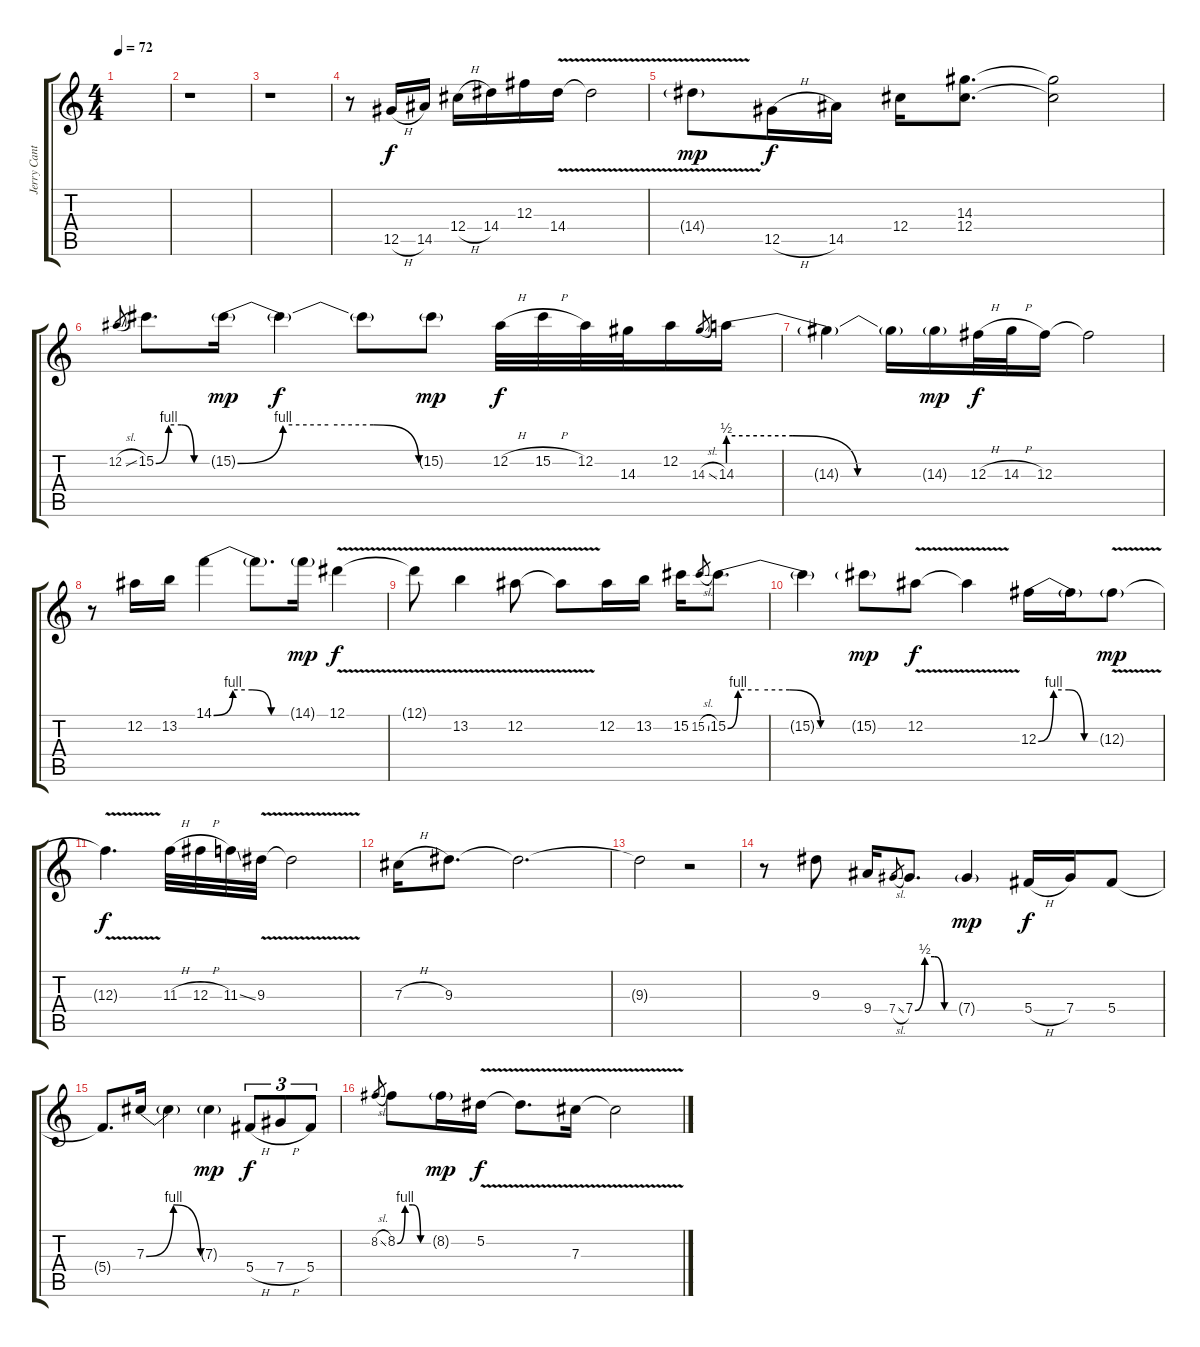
\track ("Jerry Cantrell - Guitar 2 - Talkbox" "Jerry Cant") {instrument overdrivenguitar}
\staff {score tabs}
\tuning (Eb4 Bb3 Gb3 Db3 Ab2 Eb2) {hide}
\ts (4 4)
\tempo 72
\clef g2
\ks c
|
r.1 |
r.1 |
r.8 12.5{h}.16 14.5.16 12.4{h}.16 14.4.16 12.3.16 14.4{v}.16 14.4{v t}.2 |
14.4{v g}.8{dy mp} 12.5{h}.16{dy f} 14.5.16 12.4.16 (14.3 12.4).8{d} (14.3{t} 12.4{t}).2 |
12.2{sl}.8{gr} 15.2{be (custom 0 0 15 4 30 4 45 0 60 0)}.8{d} 15.2{be (custom 0 0 15 4 30 4 45 4 60 0) g}.16{dy mp} 15.2{t}.4{dy f} 15.2{t}.8 15.2{g}.8{dy mp} 12.2{h}.32{dy f} 15.2{h}.32 12.2.32 14.3.32 12.2.16 14.3{sl}.8{gr} 14.3{be (custom 0 2 20 2 40 0 60 0)}.16 |
14.3{t}.4 14.3{t}.16 14.3{g}.16{dy mp} 12.3{h}.32{dy f} 14.3{h}.32 12.3.16 12.3{t}.2 |
r.8 12.2.16 13.2.16 14.1{be (custom 0 0 15 4 30 4 45 0 60 0)}.4 14.1{t}.8{d} 14.1{g}.16{dy mp} 12.1{v}.4{dy f} |
12.1{t}.8 13.2{v}.4 12.2{v}.8 12.2{t}.8 12.2.16 13.2.16 15.2.16 15.2{sl}.8{gr} 15.2{be (custom 0 0 5 4 15 4 30 4 45 0 60 0)}.8{d} |
15.2{t}.4 15.2{g}.8{dy mp} 12.2{v}.8{dy f} 12.2{t}.4 12.3{be (custom 0 0 15 4 30 4 45 0 60 0)}.16 12.3{t}.16 12.3{v g}.8{dy mp} |
12.3{t}.4{d dy f} 11.3{h}.32 12.3{h}.32 11.3{ss}.32 9.3{v}.32 9.3{t}.2 |
7.3{h}.16 9.3.8{d} 9.3{t}.2{d} |
9.3{t}.2 r.2 |
r.8 9.3.8 9.4.16 7.4{sl}.8{gr} 7.4{be (custom 0 0 15 2 30 2 45 0 60 0)}.8{d} 7.4{g}.4{dy mp} 5.4{h}.16{dy f} 7.4.16 5.4.8 |
5.4{t}.8{d} 7.3{be (bendrelease 0 0 10 4 15 4 60 0)}.16 7.3{t}.4 7.3{g}.4{dy mp} 5.4{h}.8{tu (3 2) dy f} 7.4{h}.8{tu (3 2)} 5.4.8{tu (3 2)} |
8.2{sl}.8{gr} 8.2{be (custom 0 0 15 4 30 4 45 0 60 0)}.8 8.2{g}.16{dy mp} 5.2{v}.16{dy f} 5.2{t}.8{d} 7.3{v}.16 7.3{t}.2
